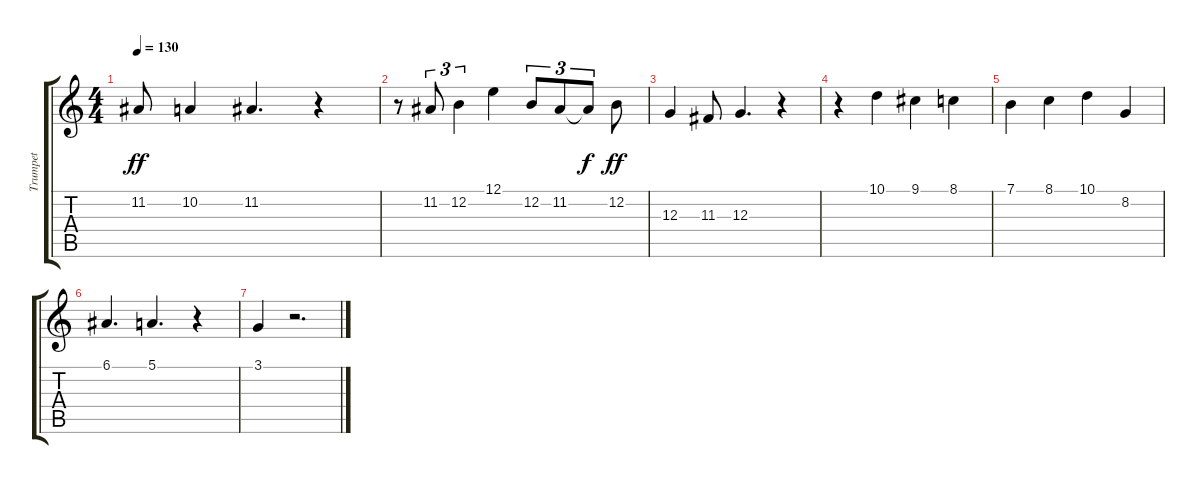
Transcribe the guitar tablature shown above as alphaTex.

\track ("Trumpet" "Trumpet") {instrument trumpet}
\staff {score tabs}
\tuning (E4 B3 G3 D3 A2 E2) {hide}
\ts (4 4)
\tempo 130
\clef g2
\ks c
11.2.8{dy ff} 10.2.4 11.2.4{d} r.4 |
r.8 11.2.8{tu (3 2)} 12.2.4{tu (3 2)} 12.1.4 12.2.8{tu (3 2)} 11.2.8{tu (3 2)} 11.2{t}.8{tu (3 2) dy f} 12.2.8{dy ff} |
12.3.4 11.3.8 12.3.4{d} r.4 |
r.4 10.1.4 9.1.4 8.1.4 |
7.1.4 8.1.4 10.1.4 8.2.4 |
6.1.4{d} 5.1.4{d} r.4 |
3.1.4 r.2{d}
